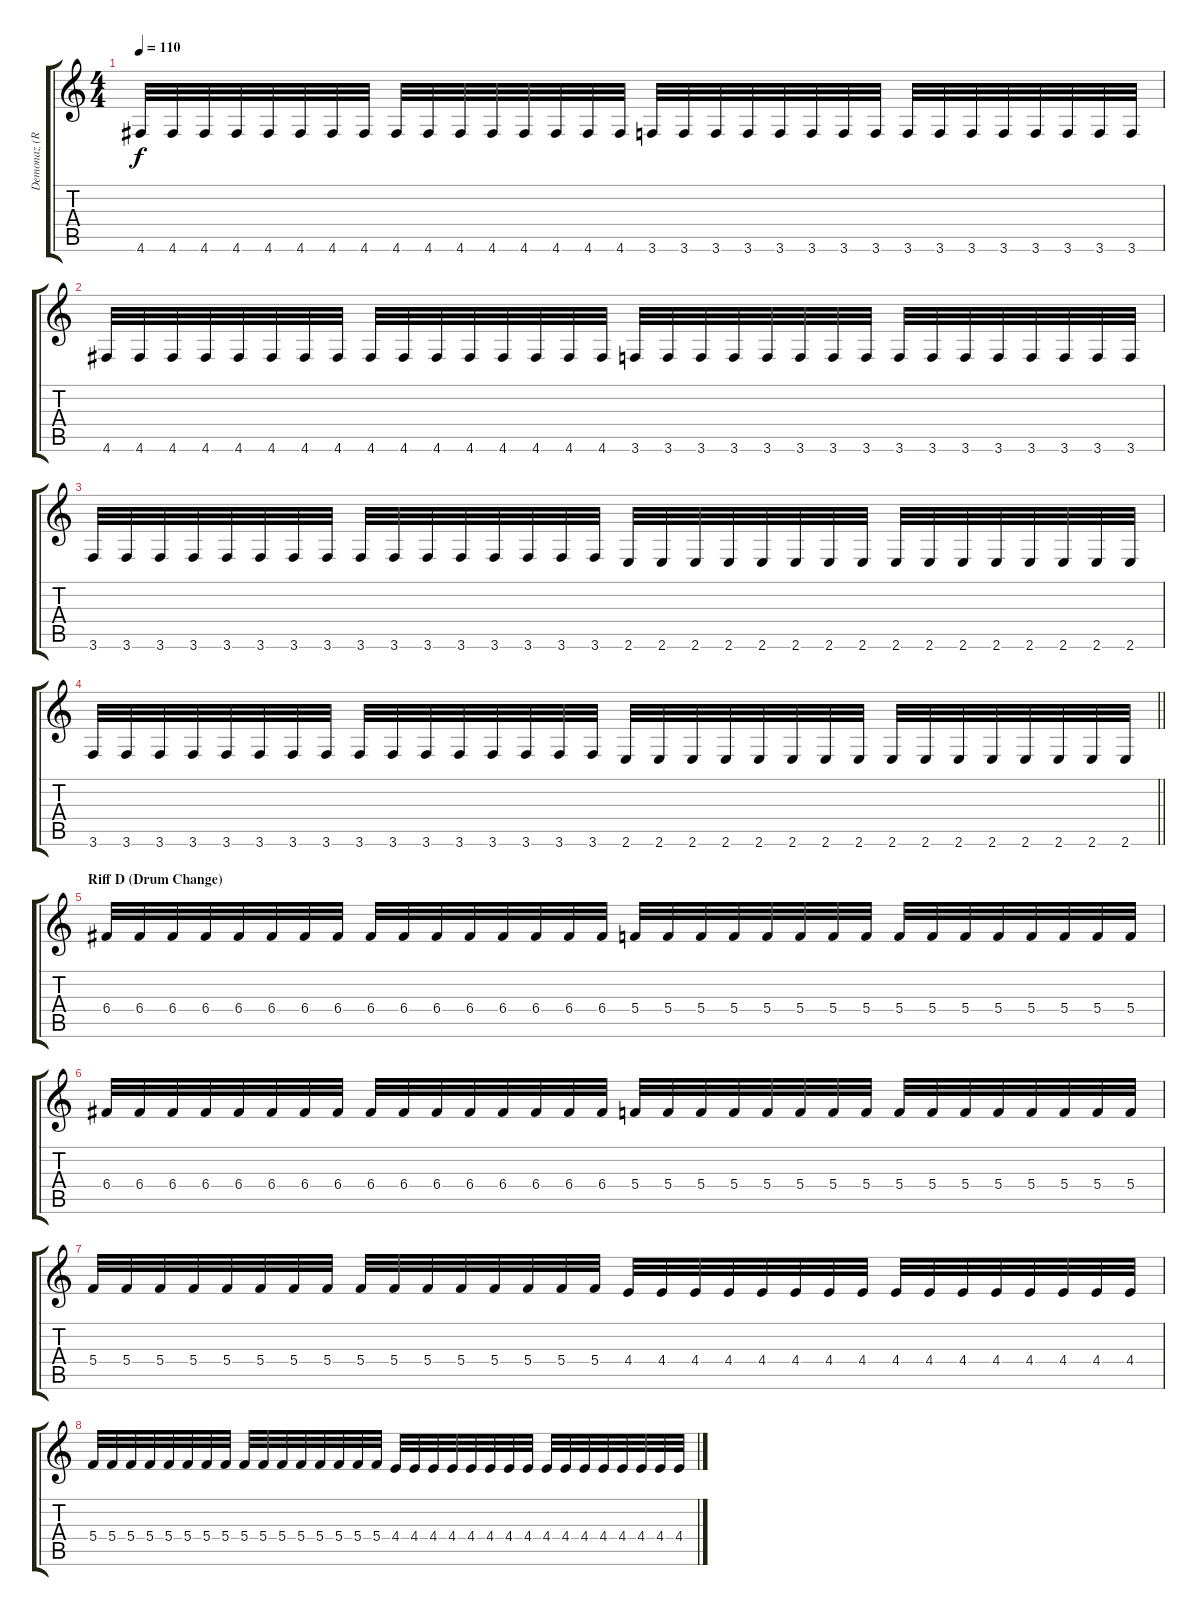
\track ("Demonaz (Right)" "Demonaz (R") {instrument distortionguitar}
\staff {score tabs}
\tuning (D4 A3 F3 C3 G2 D2) {hide}
\ts (4 4)
\tempo 110
\clef g2
\ks c
4.6.32{dy f} 4.6.32 4.6.32 4.6.32 4.6.32 4.6.32 4.6.32 4.6.32 4.6.32 4.6.32 4.6.32 4.6.32 4.6.32 4.6.32 4.6.32 4.6.32 3.6.32 3.6.32 3.6.32 3.6.32 3.6.32 3.6.32 3.6.32 3.6.32 3.6.32 3.6.32 3.6.32 3.6.32 3.6.32 3.6.32 3.6.32 3.6.32 |
4.6.32 4.6.32 4.6.32 4.6.32 4.6.32 4.6.32 4.6.32 4.6.32 4.6.32 4.6.32 4.6.32 4.6.32 4.6.32 4.6.32 4.6.32 4.6.32 3.6.32 3.6.32 3.6.32 3.6.32 3.6.32 3.6.32 3.6.32 3.6.32 3.6.32 3.6.32 3.6.32 3.6.32 3.6.32 3.6.32 3.6.32 3.6.32 |
3.6.32 3.6.32 3.6.32 3.6.32 3.6.32 3.6.32 3.6.32 3.6.32 3.6.32 3.6.32 3.6.32 3.6.32 3.6.32 3.6.32 3.6.32 3.6.32 2.6.32 2.6.32 2.6.32 2.6.32 2.6.32 2.6.32 2.6.32 2.6.32 2.6.32 2.6.32 2.6.32 2.6.32 2.6.32 2.6.32 2.6.32 2.6.32 |
\barLineRight lightlight
3.6.32 3.6.32 3.6.32 3.6.32 3.6.32 3.6.32 3.6.32 3.6.32 3.6.32 3.6.32 3.6.32 3.6.32 3.6.32 3.6.32 3.6.32 3.6.32 2.6.32 2.6.32 2.6.32 2.6.32 2.6.32 2.6.32 2.6.32 2.6.32 2.6.32 2.6.32 2.6.32 2.6.32 2.6.32 2.6.32 2.6.32 2.6.32 |
\section ("" "Riff D (Drum Change)")
6.4.32 6.4.32 6.4.32 6.4.32 6.4.32 6.4.32 6.4.32 6.4.32 6.4.32 6.4.32 6.4.32 6.4.32 6.4.32 6.4.32 6.4.32 6.4.32 5.4.32 5.4.32 5.4.32 5.4.32 5.4.32 5.4.32 5.4.32 5.4.32 5.4.32 5.4.32 5.4.32 5.4.32 5.4.32 5.4.32 5.4.32 5.4.32 |
6.4.32 6.4.32 6.4.32 6.4.32 6.4.32 6.4.32 6.4.32 6.4.32 6.4.32 6.4.32 6.4.32 6.4.32 6.4.32 6.4.32 6.4.32 6.4.32 5.4.32 5.4.32 5.4.32 5.4.32 5.4.32 5.4.32 5.4.32 5.4.32 5.4.32 5.4.32 5.4.32 5.4.32 5.4.32 5.4.32 5.4.32 5.4.32 |
5.4.32 5.4.32 5.4.32 5.4.32 5.4.32 5.4.32 5.4.32 5.4.32 5.4.32 5.4.32 5.4.32 5.4.32 5.4.32 5.4.32 5.4.32 5.4.32 4.4.32 4.4.32 4.4.32 4.4.32 4.4.32 4.4.32 4.4.32 4.4.32 4.4.32 4.4.32 4.4.32 4.4.32 4.4.32 4.4.32 4.4.32 4.4.32 |
5.4.32 5.4.32 5.4.32 5.4.32 5.4.32 5.4.32 5.4.32 5.4.32 5.4.32 5.4.32 5.4.32 5.4.32 5.4.32 5.4.32 5.4.32 5.4.32 4.4.32 4.4.32 4.4.32 4.4.32 4.4.32 4.4.32 4.4.32 4.4.32 4.4.32 4.4.32 4.4.32 4.4.32 4.4.32 4.4.32 4.4.32 4.4.32
